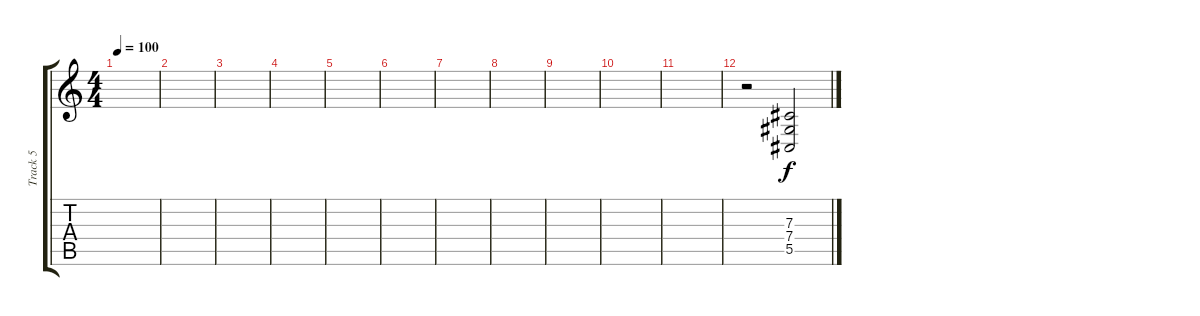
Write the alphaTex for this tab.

\track ("Track 5" "Track 5") {instrument reversecymbal}
\staff {score tabs}
\tuning (Eb4 Bb3 Gb3 Db3 Ab2 Eb2) {hide}
\ts (4 4)
\tempo 100
\clef g2
\ks c
|
|
|
|
|
|
|
|
|
|
|
r.2 (7.3 7.4 5.5).2
